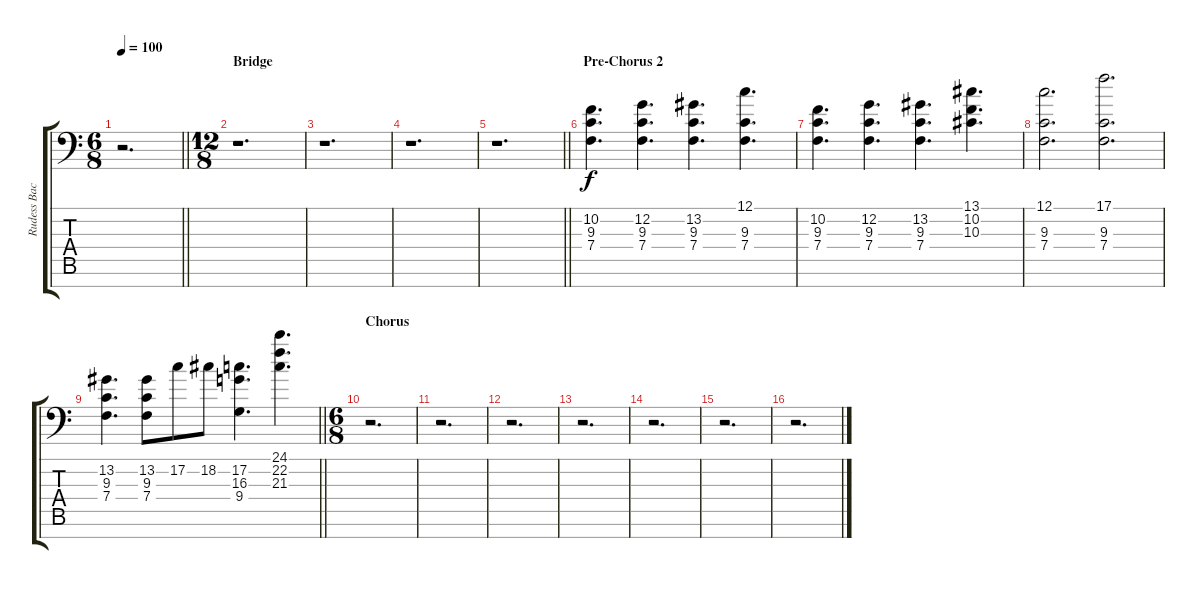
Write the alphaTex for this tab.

\track ("Rudess Backup" "Rudess Bac") {instrument acousticgrandpiano}
\staff {score tabs}
\tuning (C4 G3 Eb3 Bb2 F2 C2 C-1) {hide}
\ts (6 8)
\tempo 100
\clef f4
\barLineRight lightlight
\ks c
r.2{d dy f} |
\ts (12 8)
\section ("" "Bridge")
r.1{d} |
r.1{d} |
r.1{d} |
\barLineRight lightlight
r.1{d} |
\section ("" "Pre-Chorus 2")
(10.2 9.3 7.4).4{d} (12.2 9.3 7.4).4{d} (13.2 9.3 7.4).4{d} (12.1 9.3 7.4).4{d} |
(10.2 9.3 7.4).4{d} (12.2 9.3 7.4).4{d} (13.2 9.3 7.4).4{d} (13.1 10.2 10.3).4{d} |
(12.1 9.3 7.4).2{d} (17.1 9.3 7.4).2{d} |
\barLineRight lightlight
(13.2 9.3 7.4).4{d} (13.2 9.3 7.4).8 17.2.8 18.2.8 (17.2 16.3 9.4).4{d} (24.1 22.2 21.3).4{d} |
\ts (6 8)
\section ("" "Chorus")
r.2{d} |
r.2{d} |
r.2{d} |
r.2{d} |
r.2{d} |
r.2{d} |
r.2{d}
